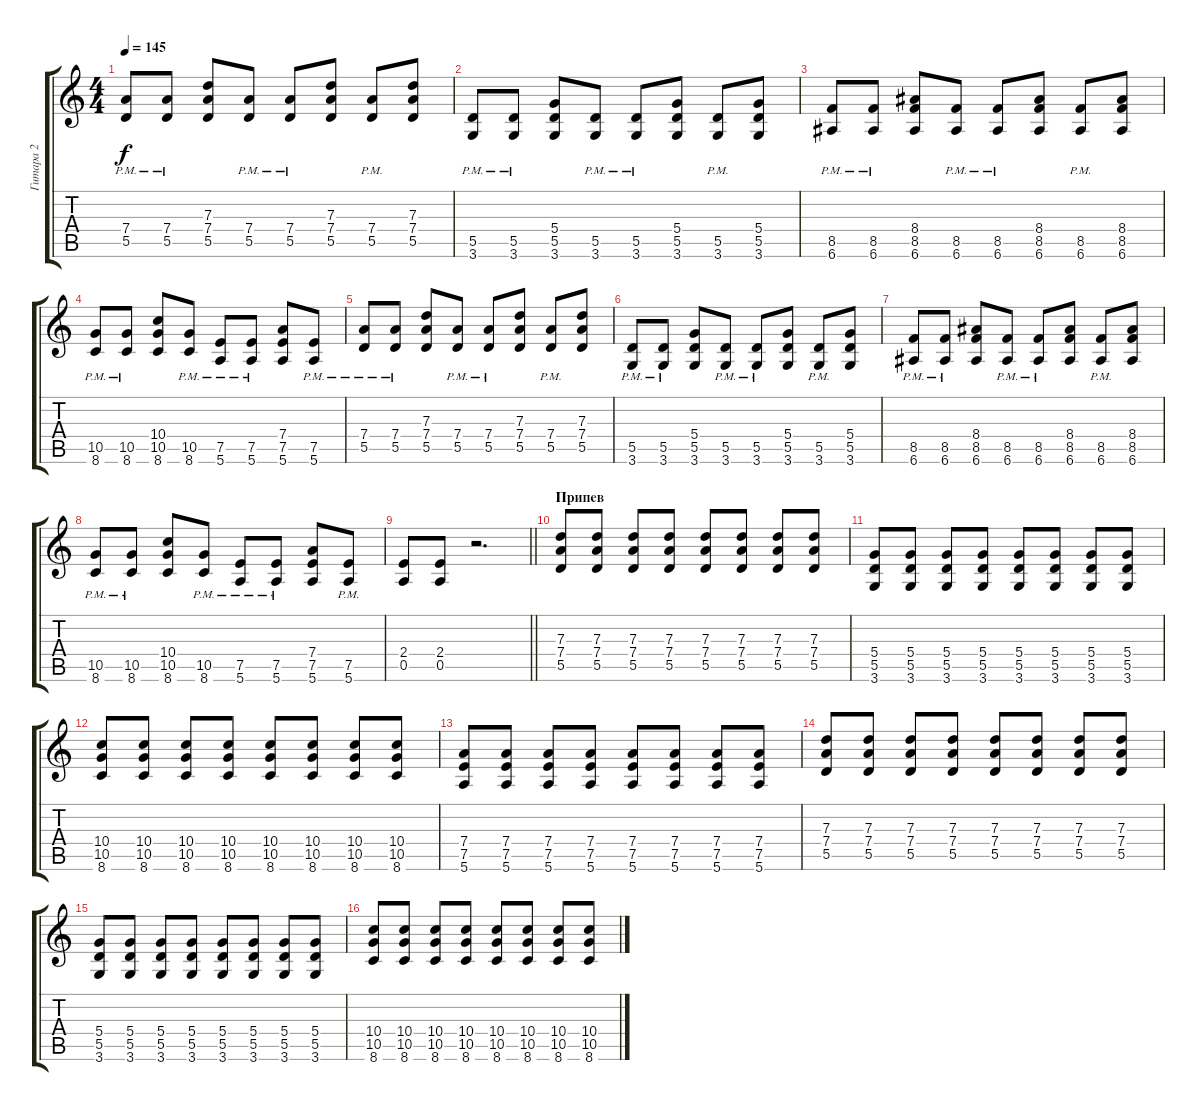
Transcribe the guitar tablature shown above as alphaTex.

\track ("Гитара 2" "Гитара 2") {instrument distortionguitar}
\staff {score tabs}
\tuning (E4 B3 G3 D3 A2 E2) {hide}
\ts (4 4)
\tempo 145
\clef g2
\ks c
(7.4{pm} 5.5{pm}).8{dy f} (7.4{pm} 5.5{pm}).8 (7.3 7.4 5.5).8 (7.4{pm} 5.5{pm}).8 (7.4{pm} 5.5{pm}).8 (7.3 7.4 5.5).8 (7.4{pm} 5.5{pm}).8 (7.3 7.4 5.5).8 |
(5.5{pm} 3.6{pm}).8 (5.5{pm} 3.6{pm}).8 (5.4 5.5 3.6).8 (5.5{pm} 3.6{pm}).8 (5.5{pm} 3.6{pm}).8 (5.4 5.5 3.6).8 (5.5{pm} 3.6{pm}).8 (5.4 5.5 3.6).8 |
(8.5{pm} 6.6{pm}).8 (8.5{pm} 6.6{pm}).8 (8.4 8.5 6.6).8 (8.5{pm} 6.6{pm}).8 (8.5{pm} 6.6{pm}).8 (8.4 8.5 6.6).8 (8.5{pm} 6.6{pm}).8 (8.4 8.5 6.6).8 |
(10.5{pm} 8.6{pm}).8 (10.5{pm} 8.6{pm}).8 (10.4 10.5 8.6).8 (10.5{pm} 8.6{pm}).8 (7.5{pm} 5.6{pm}).8 (7.5{pm} 5.6{pm}).8 (7.4 7.5 5.6).8 (7.5{pm} 5.6{pm}).8 |
(7.4{pm} 5.5{pm}).8 (7.4{pm} 5.5{pm}).8 (7.3 7.4 5.5).8 (7.4{pm} 5.5{pm}).8 (7.4{pm} 5.5{pm}).8 (7.3 7.4 5.5).8 (7.4{pm} 5.5{pm}).8 (7.3 7.4 5.5).8 |
(5.5{pm} 3.6{pm}).8 (5.5{pm} 3.6{pm}).8 (5.4 5.5 3.6).8 (5.5{pm} 3.6{pm}).8 (5.5{pm} 3.6{pm}).8 (5.4 5.5 3.6).8 (5.5{pm} 3.6{pm}).8 (5.4 5.5 3.6).8 |
(8.5{pm} 6.6{pm}).8 (8.5{pm} 6.6{pm}).8 (8.4 8.5 6.6).8 (8.5{pm} 6.6{pm}).8 (8.5{pm} 6.6{pm}).8 (8.4 8.5 6.6).8 (8.5{pm} 6.6{pm}).8 (8.4 8.5 6.6).8 |
(10.5{pm} 8.6{pm}).8 (10.5{pm} 8.6{pm}).8 (10.4 10.5 8.6).8 (10.5{pm} 8.6{pm}).8 (7.5{pm} 5.6{pm}).8 (7.5{pm} 5.6{pm}).8 (7.4 7.5 5.6).8 (7.5{pm} 5.6{pm}).8 |
\barLineRight lightlight
(2.4 0.5).8 (2.4 0.5).8 r.2{d} |
\section ("" "Припев")
(7.3 7.4 5.5).8 (7.3 7.4 5.5).8 (7.3 7.4 5.5).8 (7.3 7.4 5.5).8 (7.3 7.4 5.5).8 (7.3 7.4 5.5).8 (7.3 7.4 5.5).8 (7.3 7.4 5.5).8 |
(5.4 5.5 3.6).8 (5.4 5.5 3.6).8 (5.4 5.5 3.6).8 (5.4 5.5 3.6).8 (5.4 5.5 3.6).8 (5.4 5.5 3.6).8 (5.4 5.5 3.6).8 (5.4 5.5 3.6).8 |
(10.4 10.5 8.6).8 (10.4 10.5 8.6).8 (10.4 10.5 8.6).8 (10.4 10.5 8.6).8 (10.4 10.5 8.6).8 (10.4 10.5 8.6).8 (10.4 10.5 8.6).8 (10.4 10.5 8.6).8 |
(7.4 7.5 5.6).8 (7.4 7.5 5.6).8 (7.4 7.5 5.6).8 (7.4 7.5 5.6).8 (7.4 7.5 5.6).8 (7.4 7.5 5.6).8 (7.4 7.5 5.6).8 (7.4 7.5 5.6).8 |
(7.3 7.4 5.5).8 (7.3 7.4 5.5).8 (7.3 7.4 5.5).8 (7.3 7.4 5.5).8 (7.3 7.4 5.5).8 (7.3 7.4 5.5).8 (7.3 7.4 5.5).8 (7.3 7.4 5.5).8 |
(5.4 5.5 3.6).8 (5.4 5.5 3.6).8 (5.4 5.5 3.6).8 (5.4 5.5 3.6).8 (5.4 5.5 3.6).8 (5.4 5.5 3.6).8 (5.4 5.5 3.6).8 (5.4 5.5 3.6).8 |
(10.4 10.5 8.6).8 (10.4 10.5 8.6).8 (10.4 10.5 8.6).8 (10.4 10.5 8.6).8 (10.4 10.5 8.6).8 (10.4 10.5 8.6).8 (10.4 10.5 8.6).8 (10.4 10.5 8.6).8
